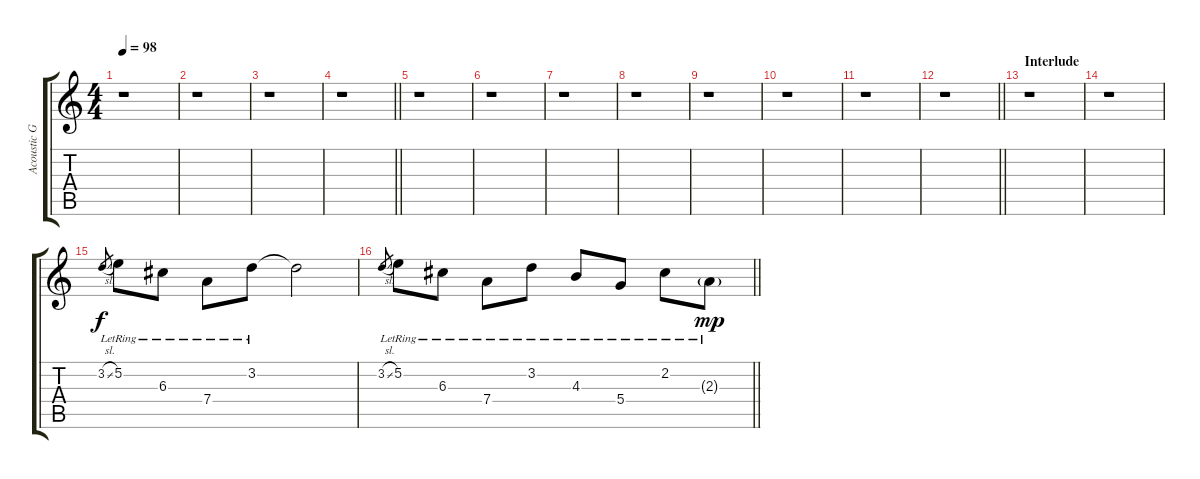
\track ("Acoustic Guitar 2" "Acoustic G") {instrument acousticguitarnylon}
\staff {score tabs}
\tuning (E4 B3 G3 D3 A2 E2) {hide}
\ts (4 4)
\tempo 98
\clef g2
\ks c
r.1{dy f} |
r.1 |
r.1 |
\barLineRight lightlight
r.1 |
r.1 |
r.1 |
r.1 |
r.1 |
r.1 |
r.1 |
r.1 |
\barLineRight lightlight
r.1 |
\section ("" "Interlude")
r.1 |
r.1 |
3.2{sl}.8{gr} 5.2{lr}.8 6.3{lr}.8 7.4{lr}.8 3.2{lr}.8 3.2{t}.2 |
\barLineRight lightlight
3.2{sl}.8{gr} 5.2{lr}.8 6.3{lr}.8 7.4{lr}.8 3.2{lr}.8 4.3{lr}.8 5.4{lr}.8 2.2{lr}.8 2.3{g lr}.8{dy mp}
